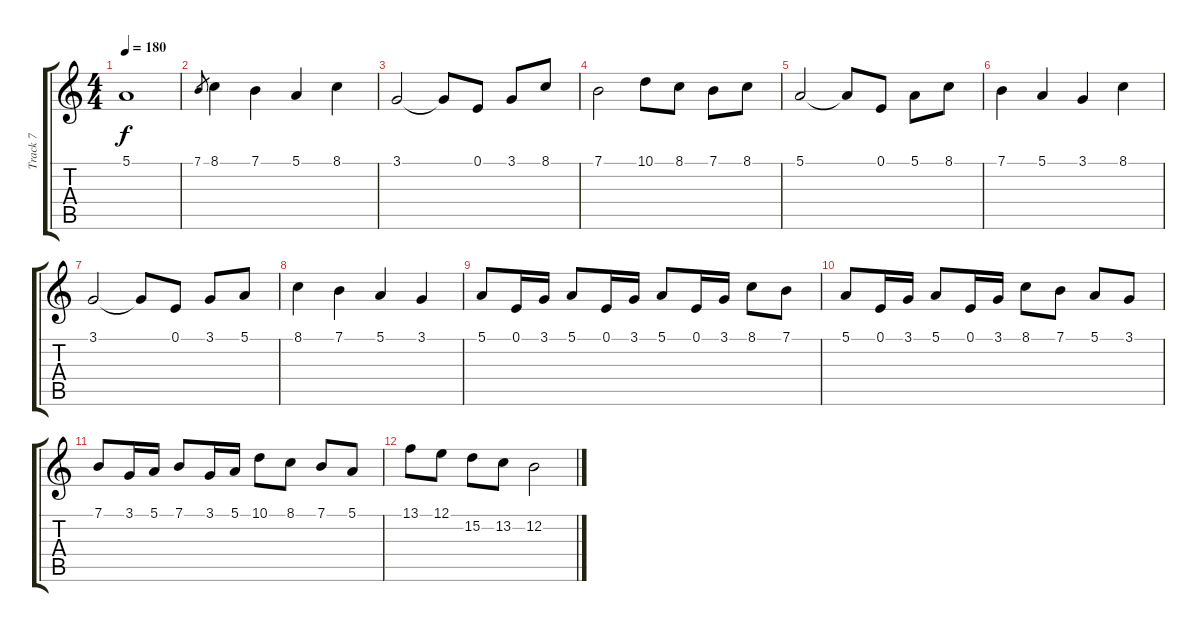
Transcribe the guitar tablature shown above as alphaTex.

\track ("Track 7" "Track 7") {instrument accordion}
\staff {score tabs}
\tuning (E4 B3 G3 D3 A2 E2) {hide}
\ts (4 4)
\tempo 180
\clef g2
\ks c
5.1.1{dy f} |
7.1.8{gr} 8.1.4 7.1.4 5.1.4 8.1.4 |
3.1.2 3.1{t}.8 0.1.8 3.1.8 8.1.8 |
7.1.2 10.1.8 8.1.8 7.1.8 8.1.8 |
5.1.2 5.1{t}.8 0.1.8 5.1.8 8.1.8 |
7.1.4 5.1.4 3.1.4 8.1.4 |
3.1.2 3.1{t}.8 0.1.8 3.1.8 5.1.8 |
8.1.4 7.1.4 5.1.4 3.1.4 |
5.1.8 0.1.16 3.1.16 5.1.8 0.1.16 3.1.16 5.1.8 0.1.16 3.1.16 8.1.8 7.1.8 |
5.1.8 0.1.16 3.1.16 5.1.8 0.1.16 3.1.16 8.1.8 7.1.8 5.1.8 3.1.8 |
7.1.8 3.1.16 5.1.16 7.1.8 3.1.16 5.1.16 10.1.8 8.1.8 7.1.8 5.1.8 |
13.1.8 12.1.8 15.2.8 13.2.8 12.2.2
